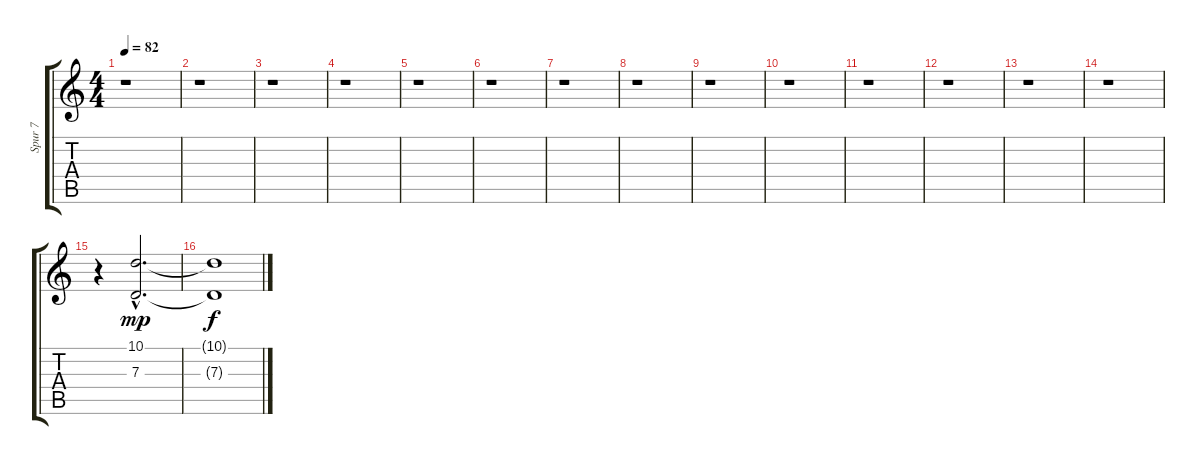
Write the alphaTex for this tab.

\track ("Spur 7" "Spur 7") {instrument stringensemble1}
\staff {score tabs}
\tuning (E4 B3 G3 D3 A2 E2) {hide}
\ts (4 4)
\tempo 82
\clef g2
\ks c
r.1{dy mp instrument stringensemble1} |
r.1 |
r.1 |
r.1 |
r.1 |
r.1 |
r.1 |
r.1 |
r.1 |
r.1 |
r.1 |
r.1 |
r.1 |
r.1 |
r.4 (10.1{hac} 7.3{hac}).2{d} |
(10.1{t} 7.3{t}).1{dy f}
